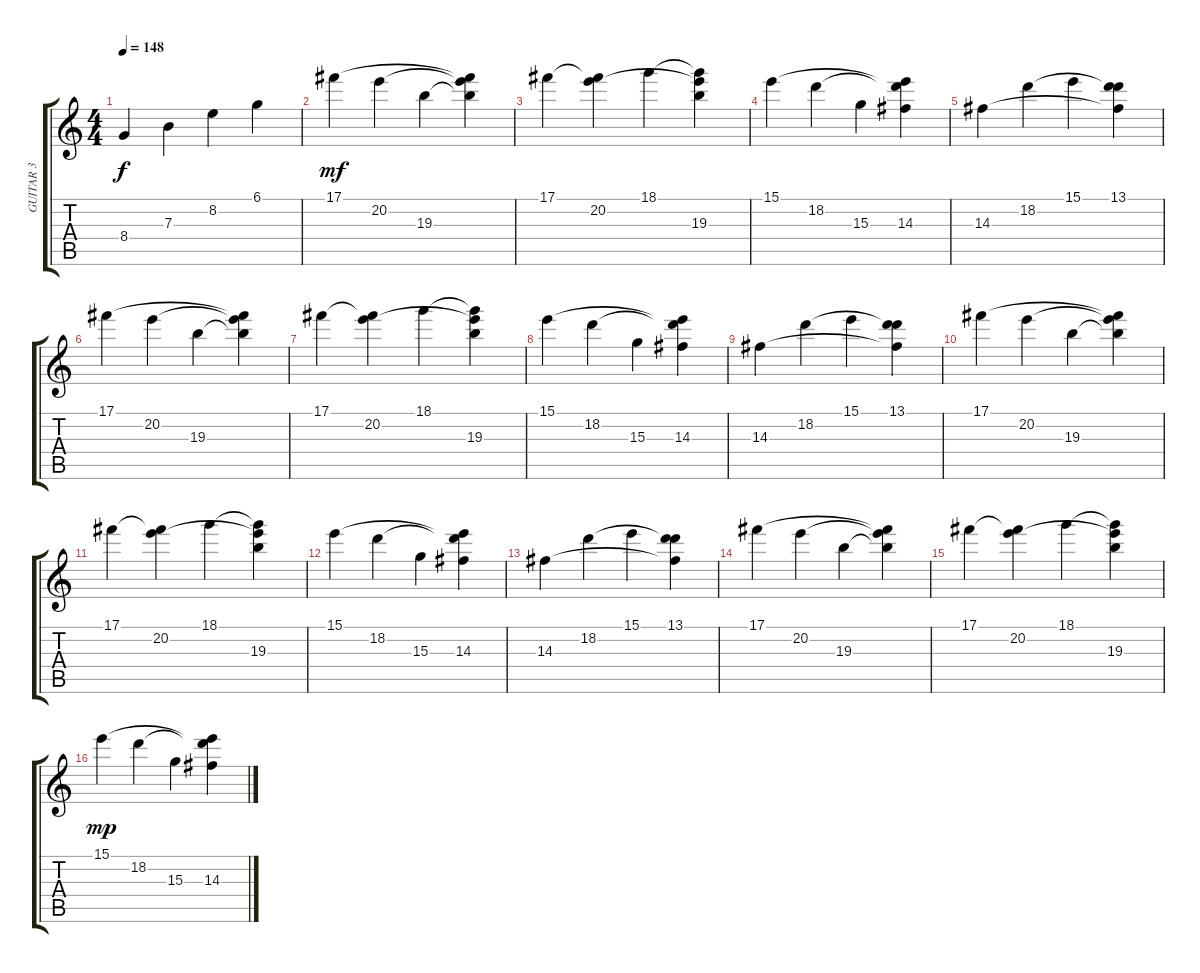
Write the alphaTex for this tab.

\track ("GUITAR 3" "GUITAR 3") {instrument overdrivenguitar}
\staff {score tabs}
\tuning (Db4 Ab3 E3 B2 Gb2 B1) {hide}
\ts (4 4)
\tempo 148
\clef g2
\ks c
8.4.4{dy f} 7.3.4{beam merge} 8.2.4 6.1.4 |
17.1.4{dy mf} 20.2.4 19.3.4 (17.1{t} 20.2{t} 19.3{t}).4 |
17.1.4 (17.1{t} 20.2).4 18.1.4 (18.1{t} 20.2{t} 19.3).4 |
15.1.4{beam merge} 18.2.4 15.3.4 (15.1{t} 18.2{t} 14.3).4 |
14.3.4 18.2.4 15.1.4{beam merge} (13.1 18.2{t} 14.3{t}).4 |
17.1.4 20.2.4 19.3.4 (17.1{t} 20.2{t} 19.3{t}).4 |
17.1.4 (17.1{t} 20.2).4 18.1.4 (18.1{t} 20.2{t} 19.3).4 |
15.1.4{beam merge} 18.2.4 15.3.4 (15.1{t} 18.2{t} 14.3).4 |
14.3.4 18.2.4 15.1.4{beam merge} (13.1 18.2{t} 14.3{t}).4 |
17.1.4 20.2.4 19.3.4 (17.1{t} 20.2{t} 19.3{t}).4 |
17.1.4 (17.1{t} 20.2).4 18.1.4 (18.1{t} 20.2{t} 19.3).4 |
15.1.4{beam merge} 18.2.4 15.3.4 (15.1{t} 18.2{t} 14.3).4 |
14.3.4 18.2.4 15.1.4{beam merge} (13.1 18.2{t} 14.3{t}).4 |
17.1.4 20.2.4 19.3.4 (17.1{t} 20.2{t} 19.3{t}).4 |
17.1.4 (17.1{t} 20.2).4 18.1.4 (18.1{t} 20.2{t} 19.3).4 |
15.1.4{dy mp beam merge} 18.2.4 15.3.4 (15.1{t} 18.2{t} 14.3).4
